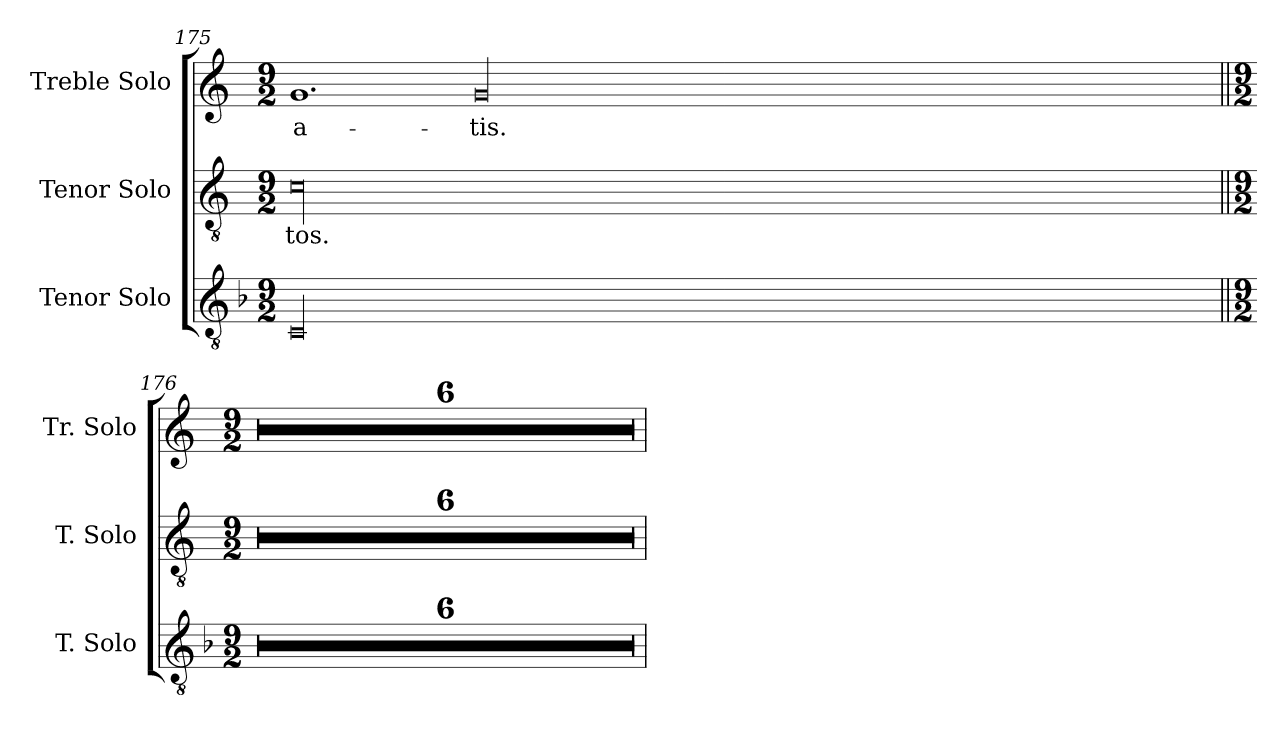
**kern	**kern	**text	**kern	**text
*part3	*part2	*part2	*part1	*part1
*staff3	*staff2	*staff2	*staff1	*staff1
*I"Tenor Solo	*I"Tenor Solo	*	*I"Treble Solo	*
*I'T. Solo	*I'T. Solo	*	*I'Tr. Solo	*
*clefGv2	*clefGv2	*	*clefG2	*
*ITrd7c12	*ITrd7c12	*	*	*
*k[b-]	*k[]	*	*k[]	*
*F:	*C:	*	*C:	*
*M9/2	*M9/2	*	*M9/2	*
=175	=175	=175	=175	=175
!	!	!LO:LY:b:color=#000000	!	!
!	!	!	!	!LO:LY:b:color=#000000
00CCi	00Ci	-tos.	1.gi	-a-
!	!	!	!	!LO:LY:b:color=#000000
.	.	.	00gi	-tis.
0ryy	0ryy	.	.	.
.	.	.	2ryy	.
0ryy	0ryy	.	0ryy	.
!!LO:LB:g=z
=176||	=176||	=176||	=176||	=176||
*M9/2	*M9/2	*	*M9/2	*
!LO:N:vis=1	!LO:N:vis=1	!	!LO:N:vis=1	!
2%9r	2%9r	.	2%9r	.
=177	=177	=177	=177	=177
!LO:N:vis=1	!LO:N:vis=1	!	!LO:N:vis=1	!
2%9r	2%9r	.	2%9r	.
=178	=178	=178	=178	=178
!LO:N:vis=1	!LO:N:vis=1	!	!LO:N:vis=1	!
2%9r	2%9r	.	2%9r	.
=179	=179	=179	=179	=179
!LO:N:vis=1	!LO:N:vis=1	!	!LO:N:vis=1	!
2%9r	2%9r	.	2%9r	.
=180	=180	=180	=180	=180
!LO:N:vis=1	!LO:N:vis=1	!	!LO:N:vis=1	!
2%9r	2%9r	.	2%9r	.
=181	=181	=181	=181	=181
!LO:N:vis=1	!LO:N:vis=1	!	!LO:N:vis=1	!
2%9r	2%9r	.	2%9r	.
=	=	=	=	=
*-	*-	*-	*-	*-
